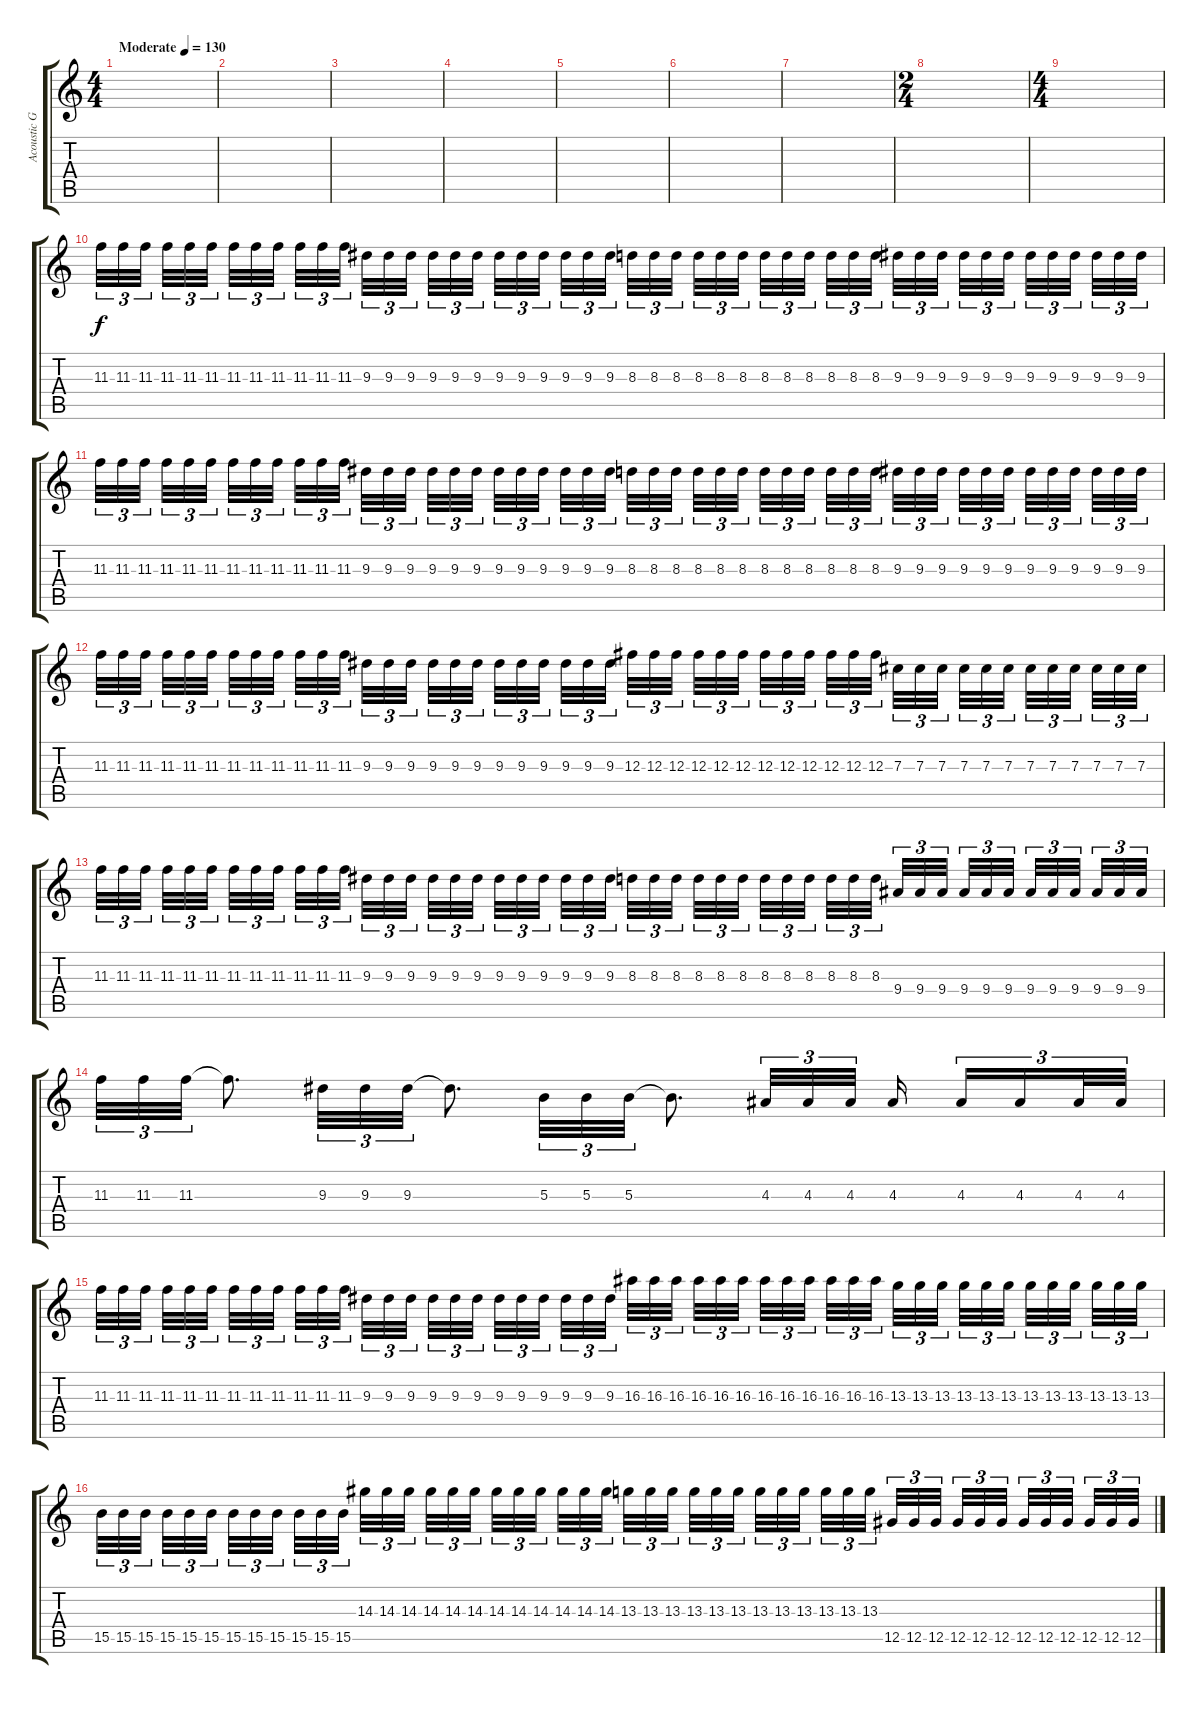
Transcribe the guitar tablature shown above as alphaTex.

\track ("Acoustic Guitar" "Acoustic G") {instrument acousticguitarnylon}
\staff {score tabs}
\tuning (Eb4 Bb3 Gb3 Db3 Ab2 Eb2) {hide}
\ts (4 4)
\tempo (130 "Moderate")
\tempo 43
\tempo (130 "Moderate")
\clef g2
\ks c
|
|
|
|
|
|
|
\ts (2 4)
|
\ts (4 4)
|
11.3.32{tu (3 2)} 11.3.32{tu (3 2)} 11.3.32{tu (3 2) beam splitsecondary} 11.3.32{tu (3 2)} 11.3.32{tu (3 2)} 11.3.32{tu (3 2) beam splitsecondary} 11.3.32{tu (3 2)} 11.3.32{tu (3 2)} 11.3.32{tu (3 2) beam splitsecondary} 11.3.32{tu (3 2)} 11.3.32{tu (3 2)} 11.3.32{tu (3 2)} 9.3.32{tu (3 2)} 9.3.32{tu (3 2)} 9.3.32{tu (3 2) beam splitsecondary} 9.3.32{tu (3 2)} 9.3.32{tu (3 2)} 9.3.32{tu (3 2) beam splitsecondary} 9.3.32{tu (3 2)} 9.3.32{tu (3 2)} 9.3.32{tu (3 2) beam splitsecondary} 9.3.32{tu (3 2)} 9.3.32{tu (3 2)} 9.3.32{tu (3 2)} 8.3.32{tu (3 2)} 8.3.32{tu (3 2)} 8.3.32{tu (3 2) beam splitsecondary} 8.3.32{tu (3 2)} 8.3.32{tu (3 2)} 8.3.32{tu (3 2) beam splitsecondary} 8.3.32{tu (3 2)} 8.3.32{tu (3 2)} 8.3.32{tu (3 2) beam splitsecondary} 8.3.32{tu (3 2)} 8.3.32{tu (3 2)} 8.3.32{tu (3 2)} 9.3.32{tu (3 2)} 9.3.32{tu (3 2)} 9.3.32{tu (3 2) beam splitsecondary} 9.3.32{tu (3 2)} 9.3.32{tu (3 2)} 9.3.32{tu (3 2) beam splitsecondary} 9.3.32{tu (3 2)} 9.3.32{tu (3 2)} 9.3.32{tu (3 2) beam splitsecondary} 9.3.32{tu (3 2)} 9.3.32{tu (3 2)} 9.3.32{tu (3 2)} |
11.3.32{tu (3 2)} 11.3.32{tu (3 2)} 11.3.32{tu (3 2) beam splitsecondary} 11.3.32{tu (3 2)} 11.3.32{tu (3 2)} 11.3.32{tu (3 2) beam splitsecondary} 11.3.32{tu (3 2)} 11.3.32{tu (3 2)} 11.3.32{tu (3 2) beam splitsecondary} 11.3.32{tu (3 2)} 11.3.32{tu (3 2)} 11.3.32{tu (3 2)} 9.3.32{tu (3 2)} 9.3.32{tu (3 2)} 9.3.32{tu (3 2) beam splitsecondary} 9.3.32{tu (3 2)} 9.3.32{tu (3 2)} 9.3.32{tu (3 2) beam splitsecondary} 9.3.32{tu (3 2)} 9.3.32{tu (3 2)} 9.3.32{tu (3 2) beam splitsecondary} 9.3.32{tu (3 2)} 9.3.32{tu (3 2)} 9.3.32{tu (3 2)} 8.3.32{tu (3 2)} 8.3.32{tu (3 2)} 8.3.32{tu (3 2) beam splitsecondary} 8.3.32{tu (3 2)} 8.3.32{tu (3 2)} 8.3.32{tu (3 2) beam splitsecondary} 8.3.32{tu (3 2)} 8.3.32{tu (3 2)} 8.3.32{tu (3 2) beam splitsecondary} 8.3.32{tu (3 2)} 8.3.32{tu (3 2)} 8.3.32{tu (3 2)} 9.3.32{tu (3 2)} 9.3.32{tu (3 2)} 9.3.32{tu (3 2) beam splitsecondary} 9.3.32{tu (3 2)} 9.3.32{tu (3 2)} 9.3.32{tu (3 2) beam splitsecondary} 9.3.32{tu (3 2)} 9.3.32{tu (3 2)} 9.3.32{tu (3 2) beam splitsecondary} 9.3.32{tu (3 2)} 9.3.32{tu (3 2)} 9.3.32{tu (3 2)} |
11.3.32{tu (3 2)} 11.3.32{tu (3 2)} 11.3.32{tu (3 2) beam splitsecondary} 11.3.32{tu (3 2)} 11.3.32{tu (3 2)} 11.3.32{tu (3 2) beam splitsecondary} 11.3.32{tu (3 2)} 11.3.32{tu (3 2)} 11.3.32{tu (3 2) beam splitsecondary} 11.3.32{tu (3 2)} 11.3.32{tu (3 2)} 11.3.32{tu (3 2)} 9.3.32{tu (3 2)} 9.3.32{tu (3 2)} 9.3.32{tu (3 2) beam splitsecondary} 9.3.32{tu (3 2)} 9.3.32{tu (3 2)} 9.3.32{tu (3 2) beam splitsecondary} 9.3.32{tu (3 2)} 9.3.32{tu (3 2)} 9.3.32{tu (3 2) beam splitsecondary} 9.3.32{tu (3 2)} 9.3.32{tu (3 2)} 9.3.32{tu (3 2)} 12.3.32{tu (3 2)} 12.3.32{tu (3 2)} 12.3.32{tu (3 2) beam splitsecondary} 12.3.32{tu (3 2)} 12.3.32{tu (3 2)} 12.3.32{tu (3 2) beam splitsecondary} 12.3.32{tu (3 2)} 12.3.32{tu (3 2)} 12.3.32{tu (3 2) beam splitsecondary} 12.3.32{tu (3 2)} 12.3.32{tu (3 2)} 12.3.32{tu (3 2)} 7.3.32{tu (3 2)} 7.3.32{tu (3 2)} 7.3.32{tu (3 2) beam splitsecondary} 7.3.32{tu (3 2)} 7.3.32{tu (3 2)} 7.3.32{tu (3 2) beam splitsecondary} 7.3.32{tu (3 2)} 7.3.32{tu (3 2)} 7.3.32{tu (3 2) beam splitsecondary} 7.3.32{tu (3 2)} 7.3.32{tu (3 2)} 7.3.32{tu (3 2)} |
11.3.32{tu (3 2)} 11.3.32{tu (3 2)} 11.3.32{tu (3 2) beam splitsecondary} 11.3.32{tu (3 2)} 11.3.32{tu (3 2)} 11.3.32{tu (3 2) beam splitsecondary} 11.3.32{tu (3 2)} 11.3.32{tu (3 2)} 11.3.32{tu (3 2) beam splitsecondary} 11.3.32{tu (3 2)} 11.3.32{tu (3 2)} 11.3.32{tu (3 2)} 9.3.32{tu (3 2)} 9.3.32{tu (3 2)} 9.3.32{tu (3 2) beam splitsecondary} 9.3.32{tu (3 2)} 9.3.32{tu (3 2)} 9.3.32{tu (3 2) beam splitsecondary} 9.3.32{tu (3 2)} 9.3.32{tu (3 2)} 9.3.32{tu (3 2) beam splitsecondary} 9.3.32{tu (3 2)} 9.3.32{tu (3 2)} 9.3.32{tu (3 2)} 8.3.32{tu (3 2)} 8.3.32{tu (3 2)} 8.3.32{tu (3 2) beam splitsecondary} 8.3.32{tu (3 2)} 8.3.32{tu (3 2)} 8.3.32{tu (3 2) beam splitsecondary} 8.3.32{tu (3 2)} 8.3.32{tu (3 2)} 8.3.32{tu (3 2) beam splitsecondary} 8.3.32{tu (3 2)} 8.3.32{tu (3 2)} 8.3.32{tu (3 2)} 9.4.32{tu (3 2)} 9.4.32{tu (3 2)} 9.4.32{tu (3 2) beam splitsecondary} 9.4.32{tu (3 2)} 9.4.32{tu (3 2)} 9.4.32{tu (3 2) beam splitsecondary} 9.4.32{tu (3 2)} 9.4.32{tu (3 2)} 9.4.32{tu (3 2) beam splitsecondary} 9.4.32{tu (3 2)} 9.4.32{tu (3 2)} 9.4.32{tu (3 2)} |
11.3.32{tu (3 2)} 11.3.32{tu (3 2)} 11.3.32{tu (3 2)} 11.3{t}.8{d} 9.3.32{tu (3 2)} 9.3.32{tu (3 2)} 9.3.32{tu (3 2)} 9.3{t}.8{d} 5.3.32{tu (3 2)} 5.3.32{tu (3 2)} 5.3.32{tu (3 2)} 5.3{t}.8{d} 4.3.32{tu (3 2)} 4.3.32{tu (3 2)} 4.3.32{tu (3 2) beam splitsecondary} 4.3.16{beam splitsecondary} 4.3.16{tu (3 2)} 4.3.16{tu (3 2)} 4.3.32{tu (3 2)} 4.3.32{tu (3 2)} |
11.3.32{tu (3 2)} 11.3.32{tu (3 2)} 11.3.32{tu (3 2) beam splitsecondary} 11.3.32{tu (3 2)} 11.3.32{tu (3 2)} 11.3.32{tu (3 2) beam splitsecondary} 11.3.32{tu (3 2)} 11.3.32{tu (3 2)} 11.3.32{tu (3 2) beam splitsecondary} 11.3.32{tu (3 2)} 11.3.32{tu (3 2)} 11.3.32{tu (3 2)} 9.3.32{tu (3 2)} 9.3.32{tu (3 2)} 9.3.32{tu (3 2) beam splitsecondary} 9.3.32{tu (3 2)} 9.3.32{tu (3 2)} 9.3.32{tu (3 2) beam splitsecondary} 9.3.32{tu (3 2)} 9.3.32{tu (3 2)} 9.3.32{tu (3 2) beam splitsecondary} 9.3.32{tu (3 2)} 9.3.32{tu (3 2)} 9.3.32{tu (3 2)} 16.3.32{tu (3 2)} 16.3.32{tu (3 2)} 16.3.32{tu (3 2) beam splitsecondary} 16.3.32{tu (3 2)} 16.3.32{tu (3 2)} 16.3.32{tu (3 2) beam splitsecondary} 16.3.32{tu (3 2)} 16.3.32{tu (3 2)} 16.3.32{tu (3 2) beam splitsecondary} 16.3.32{tu (3 2)} 16.3.32{tu (3 2)} 16.3.32{tu (3 2)} 13.3.32{tu (3 2)} 13.3.32{tu (3 2)} 13.3.32{tu (3 2) beam splitsecondary} 13.3.32{tu (3 2)} 13.3.32{tu (3 2)} 13.3.32{tu (3 2) beam splitsecondary} 13.3.32{tu (3 2)} 13.3.32{tu (3 2)} 13.3.32{tu (3 2) beam splitsecondary} 13.3.32{tu (3 2)} 13.3.32{tu (3 2)} 13.3.32{tu (3 2)} |
15.5.32{tu (3 2)} 15.5.32{tu (3 2)} 15.5.32{tu (3 2) beam splitsecondary} 15.5.32{tu (3 2)} 15.5.32{tu (3 2)} 15.5.32{tu (3 2) beam splitsecondary} 15.5.32{tu (3 2)} 15.5.32{tu (3 2)} 15.5.32{tu (3 2) beam splitsecondary} 15.5.32{tu (3 2)} 15.5.32{tu (3 2)} 15.5.32{tu (3 2)} 14.3.32{tu (3 2)} 14.3.32{tu (3 2)} 14.3.32{tu (3 2) beam splitsecondary} 14.3.32{tu (3 2)} 14.3.32{tu (3 2)} 14.3.32{tu (3 2) beam splitsecondary} 14.3.32{tu (3 2)} 14.3.32{tu (3 2)} 14.3.32{tu (3 2) beam splitsecondary} 14.3.32{tu (3 2)} 14.3.32{tu (3 2)} 14.3.32{tu (3 2)} 13.3.32{tu (3 2)} 13.3.32{tu (3 2)} 13.3.32{tu (3 2) beam splitsecondary} 13.3.32{tu (3 2)} 13.3.32{tu (3 2)} 13.3.32{tu (3 2) beam splitsecondary} 13.3.32{tu (3 2)} 13.3.32{tu (3 2)} 13.3.32{tu (3 2) beam splitsecondary} 13.3.32{tu (3 2)} 13.3.32{tu (3 2)} 13.3.32{tu (3 2)} 12.5.32{tu (3 2)} 12.5.32{tu (3 2)} 12.5.32{tu (3 2) beam splitsecondary} 12.5.32{tu (3 2)} 12.5.32{tu (3 2)} 12.5.32{tu (3 2) beam splitsecondary} 12.5.32{tu (3 2)} 12.5.32{tu (3 2)} 12.5.32{tu (3 2) beam splitsecondary} 12.5.32{tu (3 2)} 12.5.32{tu (3 2)} 12.5.32{tu (3 2)}
